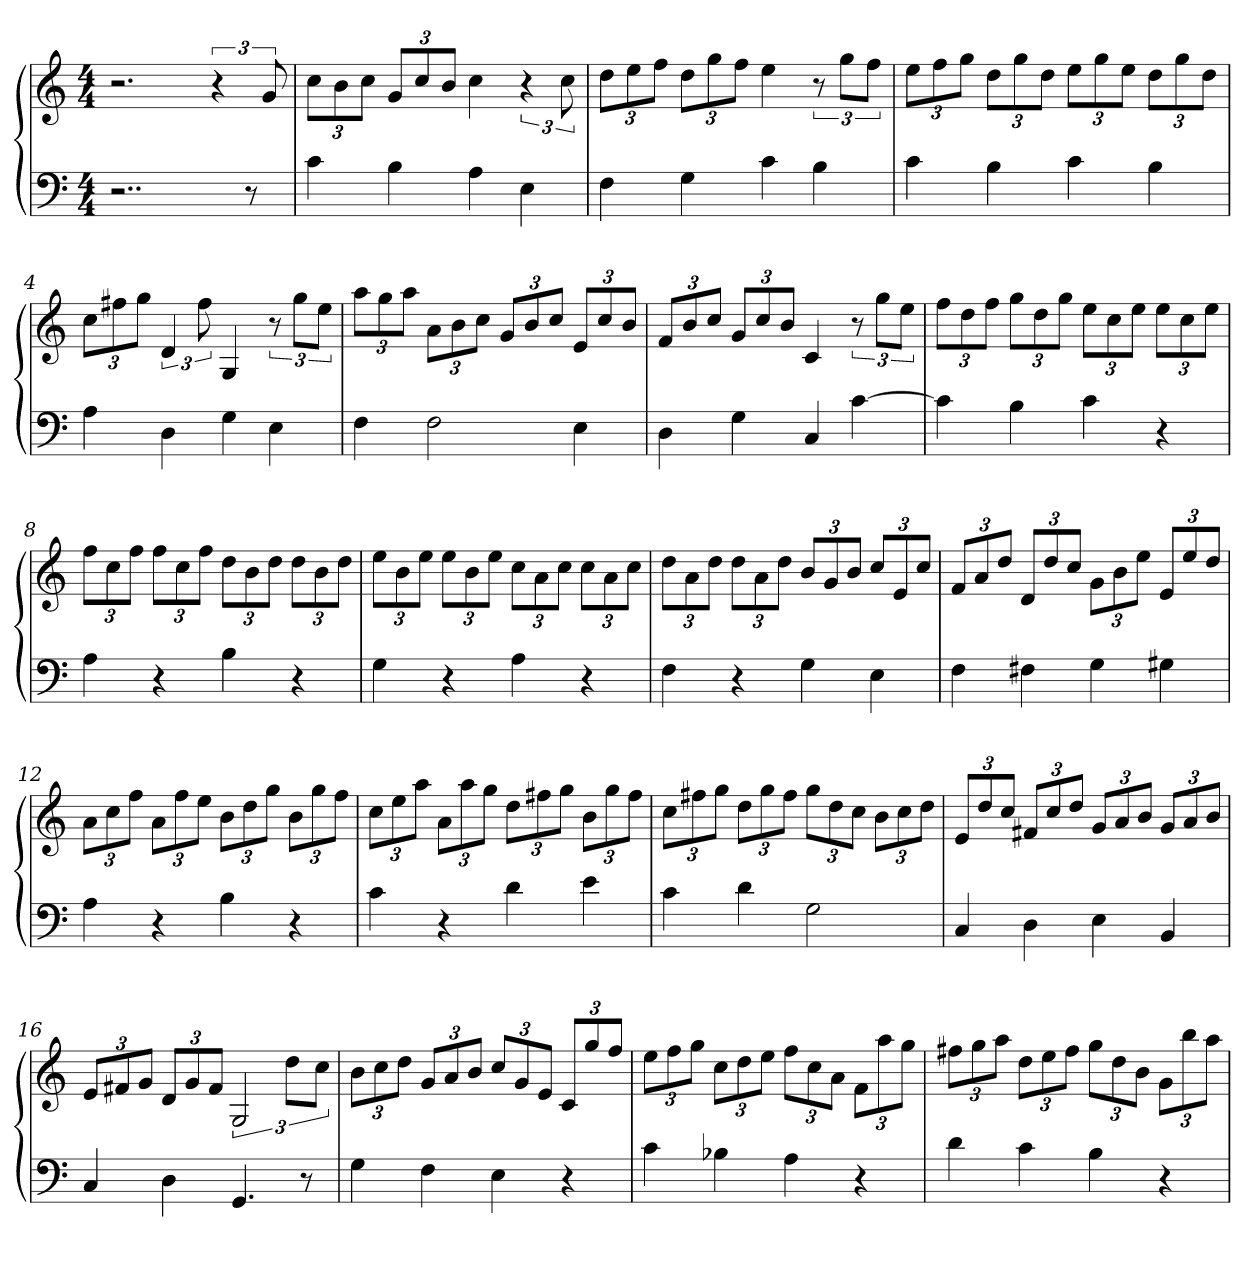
**kern	**kern
*part1	*part1
*staff2	*staff1
*k[]	*k[]
*C:	*C:
*M4/4	*M4/4
=	=
2..r	2.r
.	6r
8r	.
.	12g
=1	=1
4c	12ccL
.	12b
.	12ccJ
4B	12gL
.	12cc
.	12bJ
4A	4cc
4E	6r
.	12cc
=2	=2
4F	12ddL
.	12ee
.	12ffJ
4G	12ddL
.	12gg
.	12ffJ
4c	4ee
4B	12r
.	12ggL
.	12ffJ
=3	=3
4c	12eeL
.	12ff
.	12ggJ
4B	12ddL
.	12gg
.	12ddJ
4c	12eeL
.	12gg
.	12eeJ
4B	12ddL
.	12gg
.	12ddJ
=4	=4
4A	12ccL
.	12ff#X
.	12ggJ
4D	6d
.	12ff#
4G	4G
4E	12r
.	12ggL
.	12eeJ
=5	=5
4F	12aaL
.	12gg
.	12aaJ
2F	12aL
.	12b
.	12ccJ
.	12gL
.	12b
.	12ccJ
4E	12eL
.	12cc
.	12bJ
=6	=6
4D	12fL
.	12b
.	12ccJ
4G	12gL
.	12cc
.	12bJ
4C	4c
[4c	12r
.	12ggL
.	12eeJ
=7	=7
4c]	12ffL
.	12dd
.	12ffJ
4B	12ggL
.	12dd
.	12ggJ
4c	12eeL
.	12cc
.	12eeJ
4r	12eeL
.	12cc
.	12eeJ
=8	=8
4A	12ffL
.	12cc
.	12ffJ
4r	12ffL
.	12cc
.	12ffJ
4B	12ddL
.	12b
.	12ddJ
4r	12ddL
.	12b
.	12ddJ
=9	=9
4G	12eeL
.	12b
.	12eeJ
4r	12eeL
.	12b
.	12eeJ
4A	12ccL
.	12a
.	12ccJ
4r	12ccL
.	12a
.	12ccJ
=10	=10
4F	12ddL
.	12a
.	12ddJ
4r	12ddL
.	12a
.	12ddJ
4G	12bL
.	12g
.	12bJ
4E	12ccL
.	12e
.	12ccJ
=11	=11
4F	12fL
.	12a
.	12ddJ
4F#X	12dL
.	12dd
.	12ccJ
4G	12gL
.	12b
.	12eeJ
4G#X	12eL
.	12ee
.	12ddJ
=12	=12
4A	12aL
.	12cc
.	12ffJ
4r	12aL
.	12ff
.	12eeJ
4B	12bL
.	12dd
.	12ggJ
4r	12bL
.	12gg
.	12ffJ
=13	=13
4c	12ccL
.	12ee
.	12aaJ
4r	12aL
.	12aa
.	12ggJ
4d	12ddL
.	12ff#X
.	12ggJ
4e	12bL
.	12gg
.	12ff#J
=14	=14
4c	12ccL
.	12ff#X
.	12ggJ
4d	12ddL
.	12gg
.	12ff#J
2G	12ggL
.	12dd
.	12ccJ
.	12bL
.	12cc
.	12ddJ
=15	=15
4C	12eL
.	12dd
.	12ccJ
4D	12f#XL
.	12cc
.	12ddJ
4E	12gL
.	12a
.	12bJ
4BB	12gL
.	12a
.	12bJ
=16	=16
4C	12eL
.	12f#X
.	12gJ
4D	12dL
.	12g
.	12f#J
4.GG	3G
.	12ddL
8r	.
.	12ccJ
=17	=17
4G	12bL
.	12cc
.	12ddJ
4F	12gL
.	12a
.	12bJ
4E	12ccL
.	12g
.	12eJ
4r	12cL
.	12gg
.	12ffJ
=18	=18
4c	12eeL
.	12ff
.	12ggJ
4B-X	12ccL
.	12dd
.	12eeJ
4A	12ffL
.	12cc
.	12aJ
4r	12fL
.	12aa
.	12ggJ
=19	=19
4d	12ff#XL
.	12gg
.	12aaJ
4c	12ddL
.	12ee
.	12ff#J
4B	12ggL
.	12dd
.	12bJ
4r	12gL
.	12bb
.	12aaJ
=	=
*-	*-
